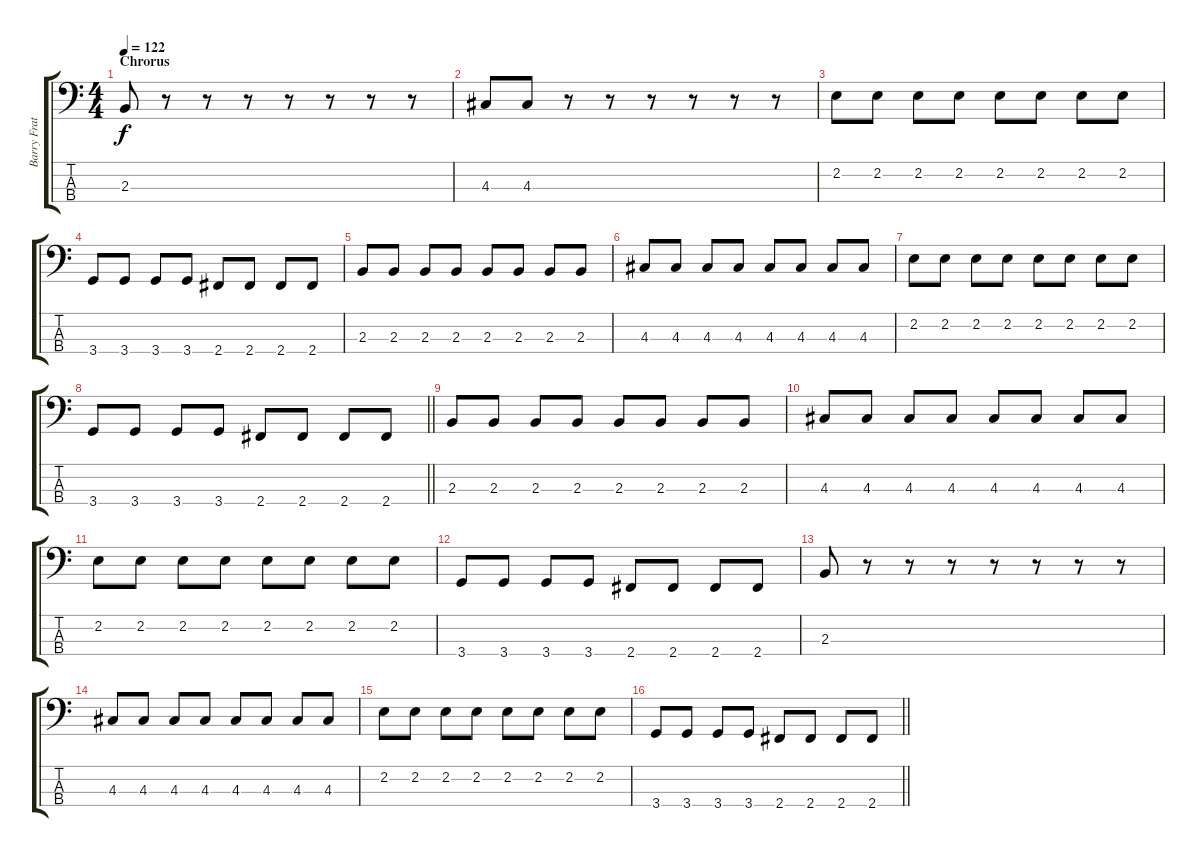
\track ("Barry Fratelli" "Barry Frat") {instrument electricbassfinger}
\staff {score tabs}
\tuning (G2 D2 A1 E1) {hide}
\ts (4 4)
\section ("" "Chrorus")
\tempo 122
\clef f4
\ks c
2.3.8{dy f} r.8 r.8 r.8 r.8 r.8 r.8 r.8 |
4.3.8 4.3.8 r.8 r.8 r.8 r.8 r.8 r.8 |
2.2.8 2.2.8 2.2.8 2.2.8 2.2.8 2.2.8 2.2.8 2.2.8 |
3.4.8 3.4.8 3.4.8 3.4.8 2.4.8 2.4.8 2.4.8 2.4.8 |
2.3.8 2.3.8 2.3.8 2.3.8 2.3.8 2.3.8 2.3.8 2.3.8 |
4.3.8 4.3.8 4.3.8 4.3.8 4.3.8 4.3.8 4.3.8 4.3.8 |
2.2.8 2.2.8 2.2.8 2.2.8 2.2.8 2.2.8 2.2.8 2.2.8 |
\barLineRight lightlight
3.4.8 3.4.8 3.4.8 3.4.8 2.4.8 2.4.8 2.4.8 2.4.8 |
2.3.8 2.3.8 2.3.8 2.3.8 2.3.8 2.3.8 2.3.8 2.3.8 |
4.3.8 4.3.8 4.3.8 4.3.8 4.3.8 4.3.8 4.3.8 4.3.8 |
2.2.8 2.2.8 2.2.8 2.2.8 2.2.8 2.2.8 2.2.8 2.2.8 |
3.4.8 3.4.8 3.4.8 3.4.8 2.4.8 2.4.8 2.4.8 2.4.8 |
2.3.8 r.8 r.8 r.8 r.8 r.8 r.8 r.8 |
4.3.8 4.3.8 4.3.8 4.3.8 4.3.8 4.3.8 4.3.8 4.3.8 |
2.2.8 2.2.8 2.2.8 2.2.8 2.2.8 2.2.8 2.2.8 2.2.8 |
\barLineRight lightlight
3.4.8 3.4.8 3.4.8 3.4.8 2.4.8 2.4.8 2.4.8 2.4.8
